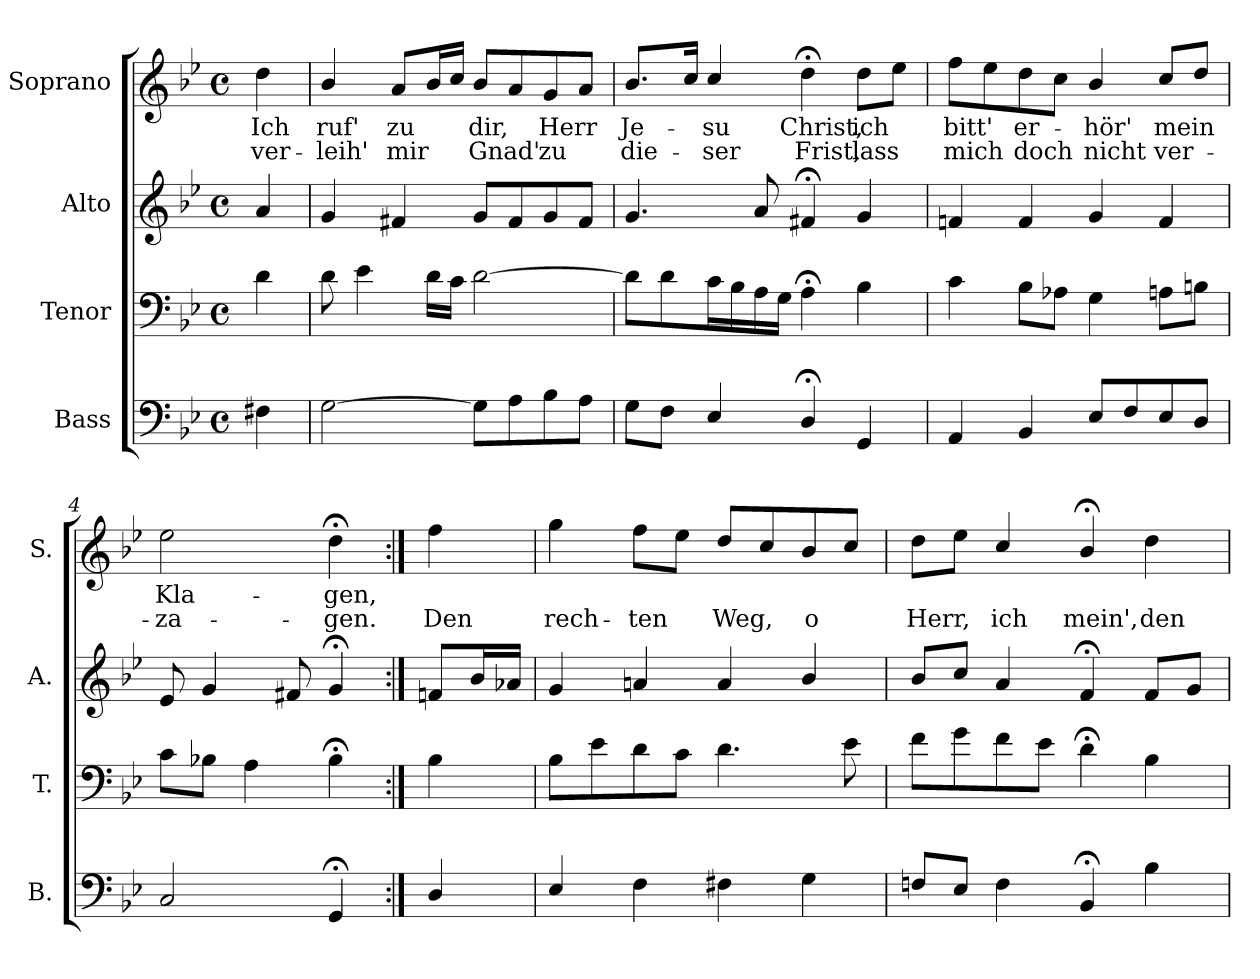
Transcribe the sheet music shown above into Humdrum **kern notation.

**kern	**kern	**kern	**kern	**text	**text
*part4	*part3	*part2	*part1	*part1	*part1
*staff4	*staff3	*staff2	*staff1	*staff1	*staff1
*I"Bass	*I"Tenor	*I"Alto	*I"Soprano	*	*
*I'B.	*I'T.	*I'A.	*I'S.	*	*
*clefF4	*clefF4	*clefG2	*clefG2	*	*
*k[b-e-]	*k[b-e-]	*k[b-e-]	*k[b-e-]	*	*
*B-:	*B-:	*B-:	*g:	*	*
*M4/4	*M4/4	*M4/4	*M4/4	*	*
*met(c)	*met(c)	*met(c)	*met(c)	*	*
=	=	=	=	=	=
4F#X\	4d\	4a/	4dd\	Ich	ver-
=1	=1	=1	=1	=1	=1
[2G\	8d\	4g/	4b-/	ruf'	-leih'
.	4e-\	.	.	.	.
.	.	4f#X/	8a/L	zu	mir
.	16d\LL	.	16b-/L	.	.
.	16c\JJ	.	16cc/JJ	.	.
8G\L]	[2d\	8g/L	8b-/L	dir,	Gnad'
8A\	.	8f#/	8a/	.	.
8B-\	.	8g/	8g/	Herr	zu
8A\J	.	8f#/J	8a/J	.	.
=2	=2	=2	=2	=2	=2
8G\L	8d\L]	4.g/	8.b-/L	Je-	die-
8F\J	8d\	.	.	.	.
.	.	.	16cc/Jk	.	.
4E-/	16c\L	.	4cc/	-su	-ser
.	16B-\	.	.	.	.
.	16A\	8a/	.	.	.
.	16G\JJ	.	.	.	.
4D;</	4A;<\	4f#X;</	4dd;<\	Christ,	Frist,
4GG/	4B-\	4g/	8dd\L	ich	lass
.	.	.	8ee-\J	.	.
=3	=3	=3	=3	=3	=3
4AA/	4c\	4fn/	8ff\L	bitt'	mich
.	.	.	8ee-\	.	.
4BB-/	8B-\L	4f/	8dd\	er-	doch
.	8A-X\J	.	8cc\J	.	.
8E-/L	4G\	4g/	4b-/	-hör'	nicht
8F/	.	.	.	.	.
8E-/	8An\L	4f/	8cc/L	mein	ver-
8D/J	8Bn\J	.	8dd/J	.	.
=4	=4	=4	=4	=4	=4
2C/	8c\L	8e-/	2ee-\	Kla-	-za-
.	8B-X\J	4g/	.	.	.
.	4A\	.	.	.	.
.	.	8f#X/	.	.	.
4GG;</	4B-;<\	4g;</	4dd;<\	-gen,	-gen.
!!LO:LB:g=z
=4a:|!	=4a:|!	=4a:|!	=4a:|!	=4a:|!	=4a:|!
4D/	4B-\	8fn/L	4ff\	.	Den
.	.	16b-/L	.	.	.
.	.	16a-X/JJ	.	.	.
=5	=5	=5	=5	=5	=5
4E-/	8B-\L	4g/	4gg\	.	rech-
.	8e-\	.	.	.	.
4F\	8d\	4an/	8ff\L	.	-ten
.	8c\J	.	8ee-\J	.	.
4F#X\	4.d\	4a/	8dd/L	.	Weg,
.	.	.	8cc/	.	.
4G\	.	4b-/	8b-/	.	o
.	8e-\	.	8cc/J	.	.
=6	=6	=6	=6	=6	=6
8Fn/L	8f\L	8b-/L	8dd\L	.	Herr,
8E-/J	8g\	8cc/J	8ee-\J	.	.
4F\	8f\	4a/	4cc/	.	ich
.	8e-\J	.	.	.	.
4BB-;</	4d;<\	4f;</	4b-;</	.	mein',
4B-\	4B-\	8f/L	4dd\	.	den
.	.	8g/J	.	.	.
=	=	=	=	=	=
*-	*-	*-	*-	*-	*-
